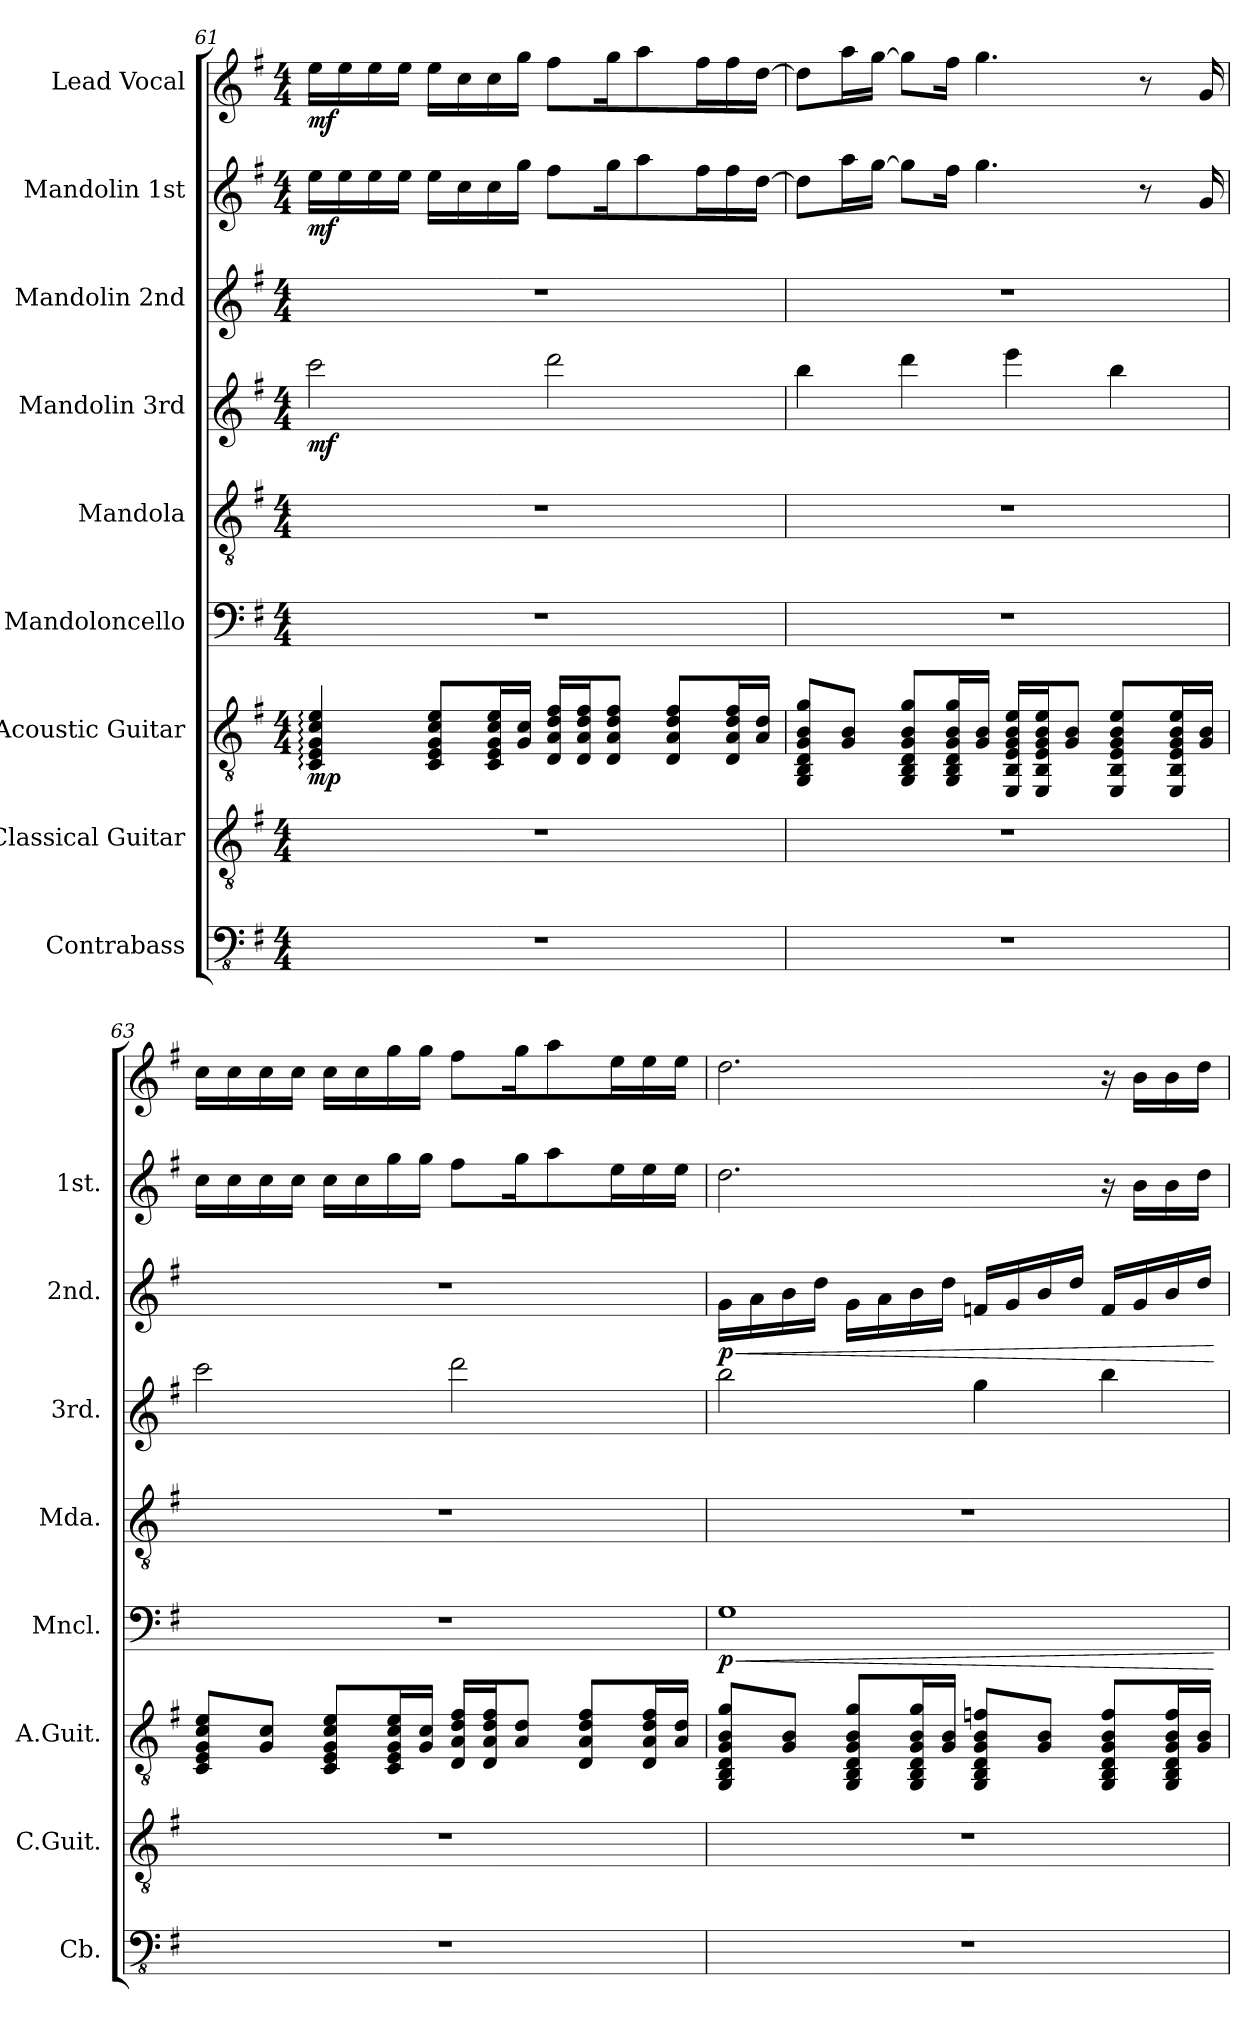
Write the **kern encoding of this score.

**kern	**kern	**kern	**dynam	**kern	**dynam	**kern	**kern	**dynam	**kern	**dynam	**kern	**dynam	**kern	**dynam
*part9	*part8	*part7	*part7	*part6	*part6	*part5	*part4	*part4	*part3	*part3	*part2	*part2	*part1	*part1
*staff9	*staff8	*staff7	*staff7	*staff6	*staff6	*staff5	*staff4	*staff4	*staff3	*staff3	*staff2	*staff2	*staff1	*staff1
*I"Contrabass	*I"Classical Guitar	*I"Acoustic Guitar	*	*I"Mandoloncello	*	*I"Mandola	*I"Mandolin 3rd	*	*I"Mandolin 2nd	*	*I"Mandolin 1st	*	*I"Lead Vocal	*
*I'Cb.	*I'C.Guit.	*I'A.Guit.	*	*I'Mncl.	*	*I'Mda.	*I'3rd.	*	*I'2nd.	*	*I'1st.	*	*	*
*clefFv4	*clefGv2	*clefGv2	*	*clefF4	*	*clefGv2	*clefG2	*	*clefG2	*	*clefG2	*	*clefG2	*
*k[f#]	*k[f#]	*k[f#]	*	*k[f#]	*	*k[f#]	*k[f#]	*	*k[f#]	*	*k[f#]	*	*k[f#]	*
*M4/4	*M4/4	*M4/4	*	*M4/4	*	*M4/4	*M4/4	*	*M4/4	*	*M4/4	*	*M4/4	*
=61	=61	=61	=61	=61	=61	=61	=61	=61	=61	=61	=61	=61	=61	=61
1r	1r	4C: 4E: 4G: 4c: 4e:	mp	1r	.	1r	2ccc	mf	1r	.	16eeLL	mf	16eeLL	mf
.	.	.	.	.	.	.	.	.	.	.	16ee	.	16ee	.
.	.	.	.	.	.	.	.	.	.	.	16ee	.	16ee	.
.	.	.	.	.	.	.	.	.	.	.	16eeJJ	.	16eeJJ	.
.	.	8C 8E 8G 8c 8eL	.	.	.	.	.	.	.	.	16eeLL	.	16eeLL	.
.	.	.	.	.	.	.	.	.	.	.	16cc	.	16cc	.
.	.	16C 16E 16G 16c 16eL	.	.	.	.	.	.	.	.	16cc	.	16cc	.
.	.	16G 16cJJ	.	.	.	.	.	.	.	.	16ggJJ	.	16ggJJ	.
.	.	16D 16A 16d 16f#LL	.	.	.	.	2ddd	.	.	.	8ff#L	.	8ff#L	.
.	.	16D 16A 16d 16f#J	.	.	.	.	.	.	.	.	.	.	.	.
.	.	8D 8A 8d 8f#J	.	.	.	.	.	.	.	.	16ggK	.	16ggK	.
.	.	.	.	.	.	.	.	.	.	.	8aa	.	8aa	.
.	.	8D 8A 8d 8f#L	.	.	.	.	.	.	.	.	.	.	.	.
.	.	.	.	.	.	.	.	.	.	.	16ff#L	.	16ff#L	.
.	.	16D 16A 16d 16f#L	.	.	.	.	.	.	.	.	16ff#	.	16ff#	.
.	.	16A 16dJJ	.	.	.	.	.	.	.	.	[16ddJJ	.	[16ddJJ	.
=62	=62	=62	=62	=62	=62	=62	=62	=62	=62	=62	=62	=62	=62	=62
1r	1r	8GG 8BB 8D 8G 8B 8gL	.	1r	.	1r	4bb	.	1r	.	8ddL]	.	8ddL]	.
.	.	8G 8BJ	.	.	.	.	.	.	.	.	16aaL	.	16aaL	.
.	.	.	.	.	.	.	.	.	.	.	[16ggJJ	.	[16ggJJ	.
.	.	8GG 8BB 8D 8G 8B 8gL	.	.	.	.	4ddd	.	.	.	8ggL]	.	8ggL]	.
.	.	16GG 16BB 16D 16G 16B 16gL	.	.	.	.	.	.	.	.	16ff#Jk	.	16ff#Jk	.
.	.	16G 16BJJ	.	.	.	.	.	.	.	.	4.gg	.	4.gg	.
.	.	16EE 16BB 16E 16G 16B 16eLL	.	.	.	.	4eee	.	.	.	.	.	.	.
.	.	16EE 16BB 16E 16G 16B 16eJ	.	.	.	.	.	.	.	.	.	.	.	.
.	.	8G 8BJ	.	.	.	.	.	.	.	.	.	.	.	.
.	.	8EE 8BB 8E 8G 8B 8eL	.	.	.	.	4bb	.	.	.	.	.	.	.
.	.	.	.	.	.	.	.	.	.	.	8r	.	8r	.
.	.	16EE 16BB 16E 16G 16B 16eL	.	.	.	.	.	.	.	.	.	.	.	.
.	.	16G 16BJJ	.	.	.	.	.	.	.	.	16g	.	16g	.
=63	=63	=63	=63	=63	=63	=63	=63	=63	=63	=63	=63	=63	=63	=63
1r	1r	8C 8E 8G 8c 8eL	.	1r	.	1r	2ccc	.	1r	.	16ccLL	.	16ccLL	.
.	.	.	.	.	.	.	.	.	.	.	16cc	.	16cc	.
.	.	8G 8cJ	.	.	.	.	.	.	.	.	16cc	.	16cc	.
.	.	.	.	.	.	.	.	.	.	.	16ccJJ	.	16ccJJ	.
.	.	8C 8E 8G 8c 8eL	.	.	.	.	.	.	.	.	16ccLL	.	16ccLL	.
.	.	.	.	.	.	.	.	.	.	.	16cc	.	16cc	.
.	.	16C 16E 16G 16c 16eL	.	.	.	.	.	.	.	.	16gg	.	16gg	.
.	.	16G 16cJJ	.	.	.	.	.	.	.	.	16ggJJ	.	16ggJJ	.
.	.	16D 16A 16d 16f#LL	.	.	.	.	2ddd	.	.	.	8ff#L	.	8ff#L	.
.	.	16D 16A 16d 16f#J	.	.	.	.	.	.	.	.	.	.	.	.
.	.	8A 8dJ	.	.	.	.	.	.	.	.	16ggK	.	16ggK	.
.	.	.	.	.	.	.	.	.	.	.	8aa	.	8aa	.
.	.	8D 8A 8d 8f#L	.	.	.	.	.	.	.	.	.	.	.	.
.	.	.	.	.	.	.	.	.	.	.	16eeL	.	16eeL	.
.	.	16D 16A 16d 16f#L	.	.	.	.	.	.	.	.	16ee	.	16ee	.
.	.	16A 16dJJ	.	.	.	.	.	.	.	.	16eeJJ	.	16eeJJ	.
=64	=64	=64	=64	=64	=64	=64	=64	=64	=64	=64	=64	=64	=64	=64
!	!	!	!	!	!LO:HP:b	!	!	!	!	!LO:HP:b	!	!	!	!
1r	1r	8GG 8BB 8D 8G 8B 8gL	.	1G	< p	1r	2bb	.	16gLL	< p	2.dd	.	2.dd	.
.	.	.	.	.	.	.	.	.	16a	.	.	.	.	.
.	.	8G 8BJ	.	.	.	.	.	.	16b	.	.	.	.	.
.	.	.	.	.	.	.	.	.	16ddJJ	.	.	.	.	.
.	.	8GG 8BB 8D 8G 8B 8gL	.	.	.	.	.	.	16gLL	.	.	.	.	.
.	.	.	.	.	.	.	.	.	16a	.	.	.	.	.
.	.	16GG 16BB 16D 16G 16B 16gL	.	.	.	.	.	.	16b	.	.	.	.	.
.	.	16G 16BJJ	.	.	.	.	.	.	16ddJJ	.	.	.	.	.
.	.	8GG 8BB 8D 8G 8B 8fnL	.	.	.	.	4gg	.	16fnLL	.	.	.	.	.
.	.	.	.	.	.	.	.	.	16g	.	.	.	.	.
.	.	8G 8BJ	.	.	.	.	.	.	16b	.	.	.	.	.
.	.	.	.	.	.	.	.	.	16ddJJ	.	.	.	.	.
.	.	8GG 8BB 8D 8G 8B 8fL	.	.	.	.	4bb	.	16fLL	.	16r	.	16r	.
.	.	.	.	.	.	.	.	.	16g	.	16bLL	.	16bLL	.
.	.	16GG 16BB 16D 16G 16B 16fL	.	.	.	.	.	.	16b	.	16b	.	16b	.
.	.	16G 16BJJ	.	.	.	.	.	.	16ddJJ	.	16ddJJ	.	16ddJJ	.
.	.	.	.	.	[	.	.	.	.	[	.	.	.	.
=	=	=	=	=	=	=	=	=	=	=	=	=	=	=
*-	*-	*-	*-	*-	*-	*-	*-	*-	*-	*-	*-	*-	*-	*-
